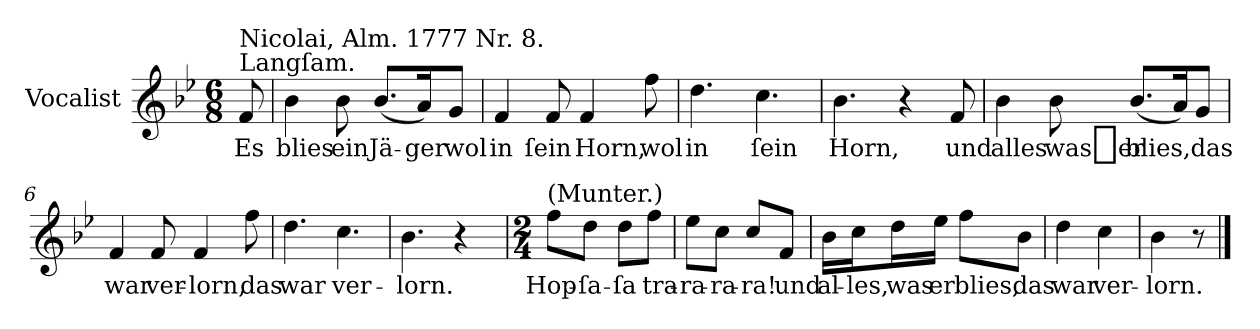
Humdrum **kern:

**kern	**text
*part1	*part1
*staff1	*staff1
*I"Vocalist	*
*k[b-e-]	*
*B-:	*
*M6/8	*
=	=
!LO:TX:a:t=Langſam.	!
!LO:TX:a:t=Nicolai, Alm. 1777 Nr. 8.	!
8f	Es
=1	=1
4b-	blies
8b-	ein
(8.b-/L	Jä-
16aK)	-ger
8gJ	wol
=2	=2
4f	in
8f	ſein
4f	Horn,
8ff	wol
=3	=3
4.dd	in
4.cc	ſein
=4	=4
4.b-	Horn,
4r	.
8f	und
=5	=5
4b-	alles
8b-	was_er
(8.b-/L	blies,
16aK)	.
8gJ	das
=6	=6
4f	war
8f	ver-
4f	-lorn,
8ff	das
=7	=7
4.dd	war
4.cc	ver-
=8	=8
4.b-	-lorn.
!LO:N:vis=4	!
4.r	.
=9	=9
*M2/4	*
!LO:TX:a:t=(Munter.)	!
8ffL	Hop-
8ddJ	-ſa-
8ddL	-ſa
8ffJ	tra-
=10	=10
8ee-L	-ra-
8ccJ	-ra-
8ccL	-ra!
8fJ	und
=11	=11
16b-LL	al-
16ccJ	-les,
16ddL	was
16ee-JJ	er
8ffL	blies,
8b-J	das
=12	=12
4dd	war
4cc	ver-
=13	=13
4b-	-lorn.
8r	.
==	==
*-	*-
